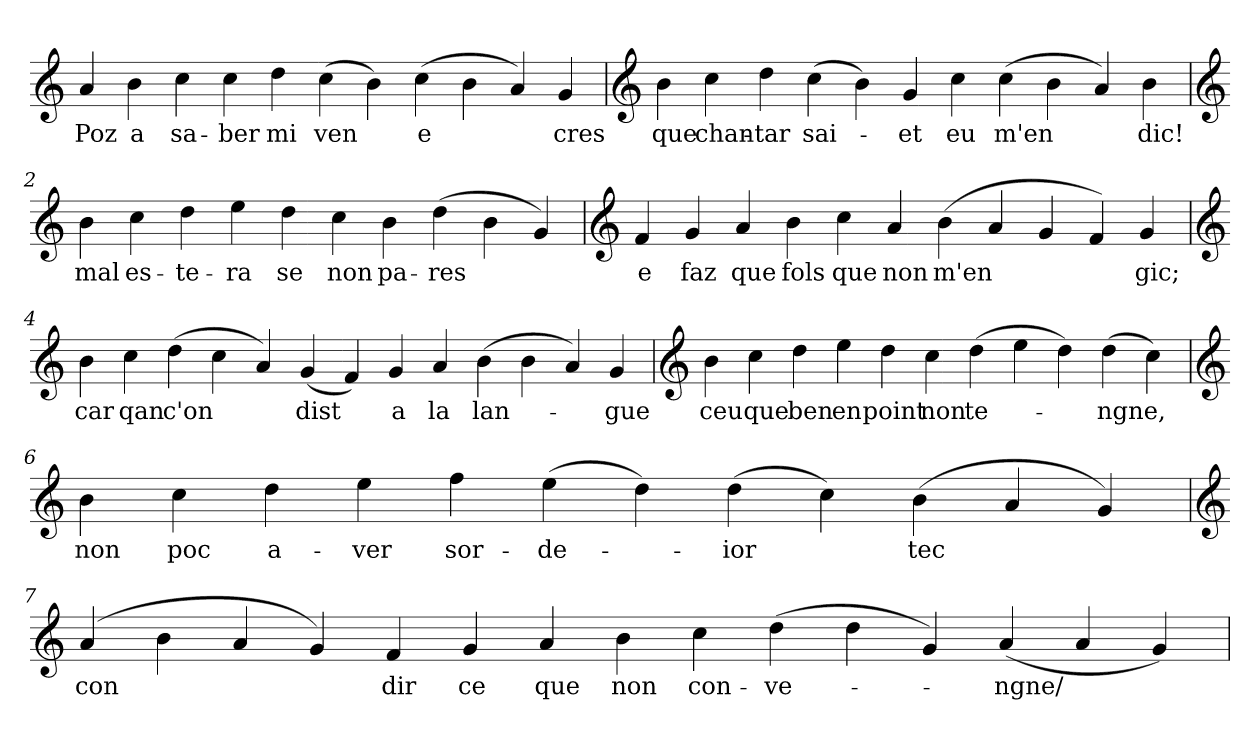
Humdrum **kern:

**kern	**text
*part1	*part1
*staff1	*staff1
*clefG2	*
=	=
4a	Poz
4b	a
4cc	sa-
4cc	-ber
4dd	mi
(4cc	ven
4b)	.
(4cc	e
4b	.
4a)	.
4g	cres
=1	=1
*clefG2	*
4b	que
4cc	chan-
4dd	-tar
(4cc	sai-
4b)	.
4g	-et
4cc	eu
(4cc	m'en
4b	.
4a)	.
4b	dic!
=2	=2
*clefG2	*
4b	mal
4cc	es-
4dd	-te-
4ee	-ra
4dd	se
4cc	non
4b	pa-
(4dd	-res
4b	.
4g)	.
=3	=3
*clefG2	*
4f	e
4g	faz
4a	que
4b	fols
4cc	que
4a	non
(4b	m'en
4a	.
4g	.
4f)	.
4g	gic;
=4	=4
*clefG2	*
4b	car
4cc	qan
(4dd	c'on
4cc	.
4a)	.
(4g	dist
4f)	.
4g	a
4a	la
(4b	lan-
4b	.
4a)	.
4g	-gue
=5	=5
*clefG2	*
4b	ceu
4cc	que
4dd	ben
4ee	en
4dd	point
4cc	non
(4dd	te-
4ee	.
4dd)	.
(4dd	-ngne,
4cc)	.
=6	=6
*clefG2	*
4b	non
4cc	poc
4dd	a-
4ee	-ver
4ff	sor-
(4ee	-de-
4dd)	.
(4dd	-ior
4cc)	.
(4b	tec
4a	.
4g)	.
=7	=7
*clefG2	*
(4a	con
4b	.
4a	.
4g)	.
4f	dir
4g	ce
4a	que
4b	non
4cc	con-
(4dd	-ve-
4dd	.
4g)	.
(4a	-ngne/
4a	.
4g)	.
=	=
*-	*-
